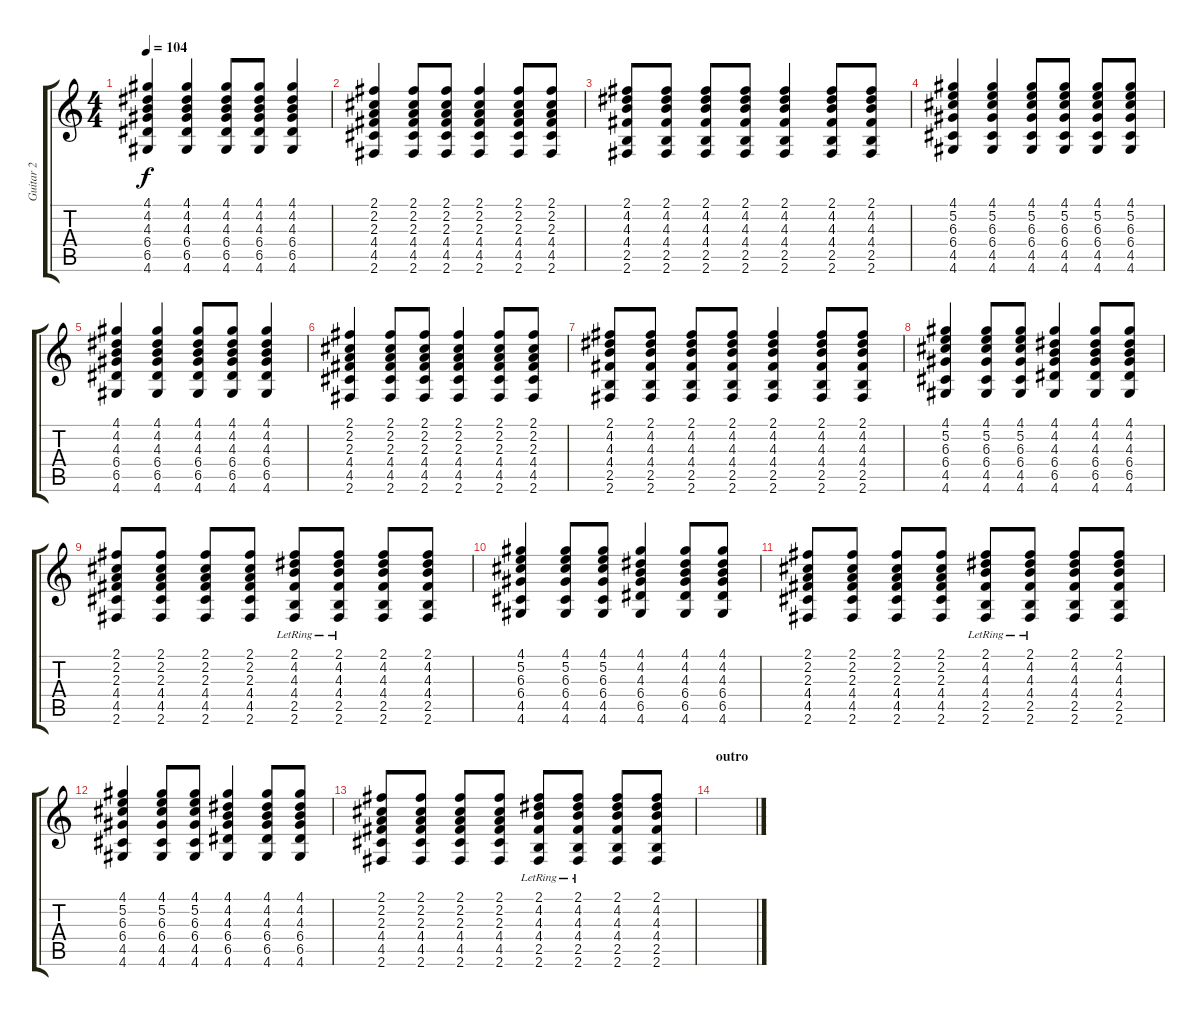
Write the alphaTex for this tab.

\track ("Guitar 2" "Guitar 2") {instrument acousticguitarnylon}
\staff {score tabs}
\tuning (E4 B3 G3 D3 A2 E2) {hide}
\ts (4 4)
\tempo 104
\clef g2
\ks c
(4.1 4.2 4.3 6.4 6.5 4.6).4{dy f} (4.1 4.2 4.3 6.4 6.5 4.6).4 (4.1 4.2 4.3 6.4 6.5 4.6).8 (4.1 4.2 4.3 6.4 6.5 4.6).8 (4.1 4.2 4.3 6.4 6.5 4.6).4 |
(2.1 2.2 2.3 4.4 4.5 2.6).4 (2.1 2.2 2.3 4.4 4.5 2.6).8 (2.1 2.2 2.3 4.4 4.5 2.6).8 (2.1 2.2 2.3 4.4 4.5 2.6).4 (2.1 2.2 2.3 4.4 4.5 2.6).8 (2.1 2.2 2.3 4.4 4.5 2.6).8 |
(2.1 4.2 4.3 4.4 2.5 2.6).8 (2.1 4.2 4.3 4.4 2.5 2.6).8 (2.1 4.2 4.3 4.4 2.5 2.6).8 (2.1 4.2 4.3 4.4 2.5 2.6).8 (2.1 4.2 4.3 4.4 2.5 2.6).4 (2.1 4.2 4.3 4.4 2.5 2.6).8 (2.1 4.2 4.3 4.4 2.5 2.6).8 |
(4.1 5.2 6.3 6.4 4.5 4.6).4 (4.1 5.2 6.3 6.4 4.5 4.6).4 (4.1 5.2 6.3 6.4 4.5 4.6).8 (4.1 5.2 6.3 6.4 4.5 4.6).8 (4.1 5.2 6.3 6.4 4.5 4.6).8 (4.1 5.2 6.3 6.4 4.5 4.6).8 |
(4.1 4.2 4.3 6.4 6.5 4.6).4 (4.1 4.2 4.3 6.4 6.5 4.6).4 (4.1 4.2 4.3 6.4 6.5 4.6).8 (4.1 4.2 4.3 6.4 6.5 4.6).8 (4.1 4.2 4.3 6.4 6.5 4.6).4 |
(2.1 2.2 2.3 4.4 4.5 2.6).4 (2.1 2.2 2.3 4.4 4.5 2.6).8 (2.1 2.2 2.3 4.4 4.5 2.6).8 (2.1 2.2 2.3 4.4 4.5 2.6).4 (2.1 2.2 2.3 4.4 4.5 2.6).8 (2.1 2.2 2.3 4.4 4.5 2.6).8 |
(2.1 4.2 4.3 4.4 2.5 2.6).8 (2.1 4.2 4.3 4.4 2.5 2.6).8 (2.1 4.2 4.3 4.4 2.5 2.6).8 (2.1 4.2 4.3 4.4 2.5 2.6).8 (2.1 4.2 4.3 4.4 2.5 2.6).4 (2.1 4.2 4.3 4.4 2.5 2.6).8 (2.1 4.2 4.3 4.4 2.5 2.6).8 |
(4.1 5.2 6.3 6.4 4.5 4.6).4{instrument acousticguitarnylon} (4.1 5.2 6.3 6.4 4.5 4.6).8 (4.1 5.2 6.3 6.4 4.5 4.6).8 (4.1 4.2 4.3 6.4 6.5 4.6).4 (4.1 4.2 4.3 6.4 6.5 4.6).8 (4.1 4.2 4.3 6.4 6.5 4.6).8 |
(2.1 2.2 2.3 4.4 4.5 2.6).8 (2.1 2.2 2.3 4.4 4.5 2.6).8 (2.1 2.2 2.3 4.4 4.5 2.6).8 (2.1 2.2 2.3 4.4 4.5 2.6).8 (2.1{lr} 4.2 4.3 4.4 2.5 2.6).8 (2.1 4.2{lr} 4.3{lr} 4.4{lr} 2.5{lr} 2.6{lr}).8 (2.1 4.2 4.3 4.4 2.5 2.6).8 (2.1 4.2 4.3 4.4 2.5 2.6).8 |
(4.1 5.2 6.3 6.4 4.5 4.6).4 (4.1 5.2 6.3 6.4 4.5 4.6).8 (4.1 5.2 6.3 6.4 4.5 4.6).8 (4.1 4.2 4.3 6.4 6.5 4.6).4 (4.1 4.2 4.3 6.4 6.5 4.6).8 (4.1 4.2 4.3 6.4 6.5 4.6).8 |
(2.1 2.2 2.3 4.4 4.5 2.6).8 (2.1 2.2 2.3 4.4 4.5 2.6).8 (2.1 2.2 2.3 4.4 4.5 2.6).8 (2.1 2.2 2.3 4.4 4.5 2.6).8 (2.1{lr} 4.2 4.3 4.4 2.5 2.6).8 (2.1 4.2{lr} 4.3{lr} 4.4{lr} 2.5{lr} 2.6{lr}).8 (2.1 4.2 4.3 4.4 2.5 2.6).8 (2.1 4.2 4.3 4.4 2.5 2.6).8 |
(4.1 5.2 6.3 6.4 4.5 4.6).4 (4.1 5.2 6.3 6.4 4.5 4.6).8 (4.1 5.2 6.3 6.4 4.5 4.6).8 (4.1 4.2 4.3 6.4 6.5 4.6).4 (4.1 4.2 4.3 6.4 6.5 4.6).8 (4.1 4.2 4.3 6.4 6.5 4.6).8 |
(2.1 2.2 2.3 4.4 4.5 2.6).8 (2.1 2.2 2.3 4.4 4.5 2.6).8 (2.1 2.2 2.3 4.4 4.5 2.6).8 (2.1 2.2 2.3 4.4 4.5 2.6).8 (2.1{lr} 4.2 4.3 4.4 2.5 2.6).8 (2.1 4.2{lr} 4.3{lr} 4.4{lr} 2.5{lr} 2.6{lr}).8 (2.1 4.2 4.3 4.4 2.5 2.6).8 (2.1 4.2 4.3 4.4 2.5 2.6).8 |
\section ("" "outro")
